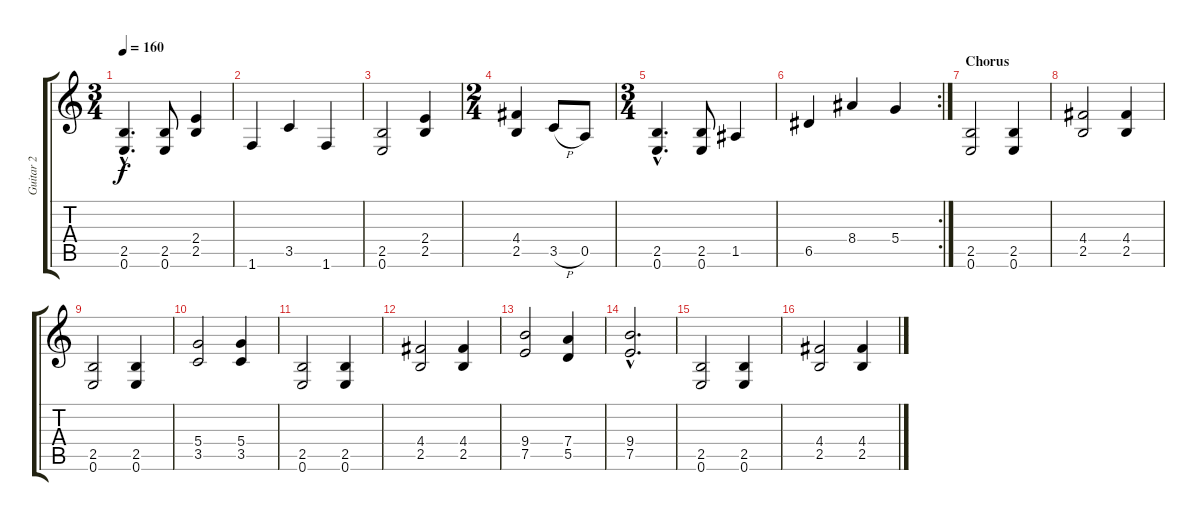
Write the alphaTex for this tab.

\track ("Guitar 2" "Guitar 2") {instrument overdrivenguitar}
\staff {score tabs}
\tuning (E4 B3 G3 D3 A2 E2) {hide}
\ts (3 4)
\tempo 160
\clef g2
\ks c
(2.5{hac} 0.6{hac}).4{d dy f} (2.5 0.6).8 (2.4 2.5).4 |
1.6.4 3.5.4 1.6.4 |
(2.5 0.6).2 (2.4 2.5).4 |
\ts (2 4)
(4.4 2.5).4 3.5{h}.8 0.5.8 |
\ts (3 4)
(2.5{hac} 0.6{hac}).4{d} (2.5 0.6).8 1.5.4 |
\rc 2
6.5.4 8.4.4 5.4.4 |
\section ("" "Chorus")
(2.5 0.6).2 (2.5 0.6).4 |
(4.4 2.5).2 (4.4 2.5).4 |
(2.5 0.6).2 (2.5 0.6).4 |
(5.4 3.5).2 (5.4 3.5).4 |
(2.5 0.6).2 (2.5 0.6).4 |
(4.4 2.5).2 (4.4 2.5).4 |
(9.4 7.5).2 (7.4 5.5).4 |
(9.4{hac} 7.5{hac}).2{d} |
(2.5 0.6).2 (2.5 0.6).4 |
(4.4 2.5).2 (4.4 2.5).4
